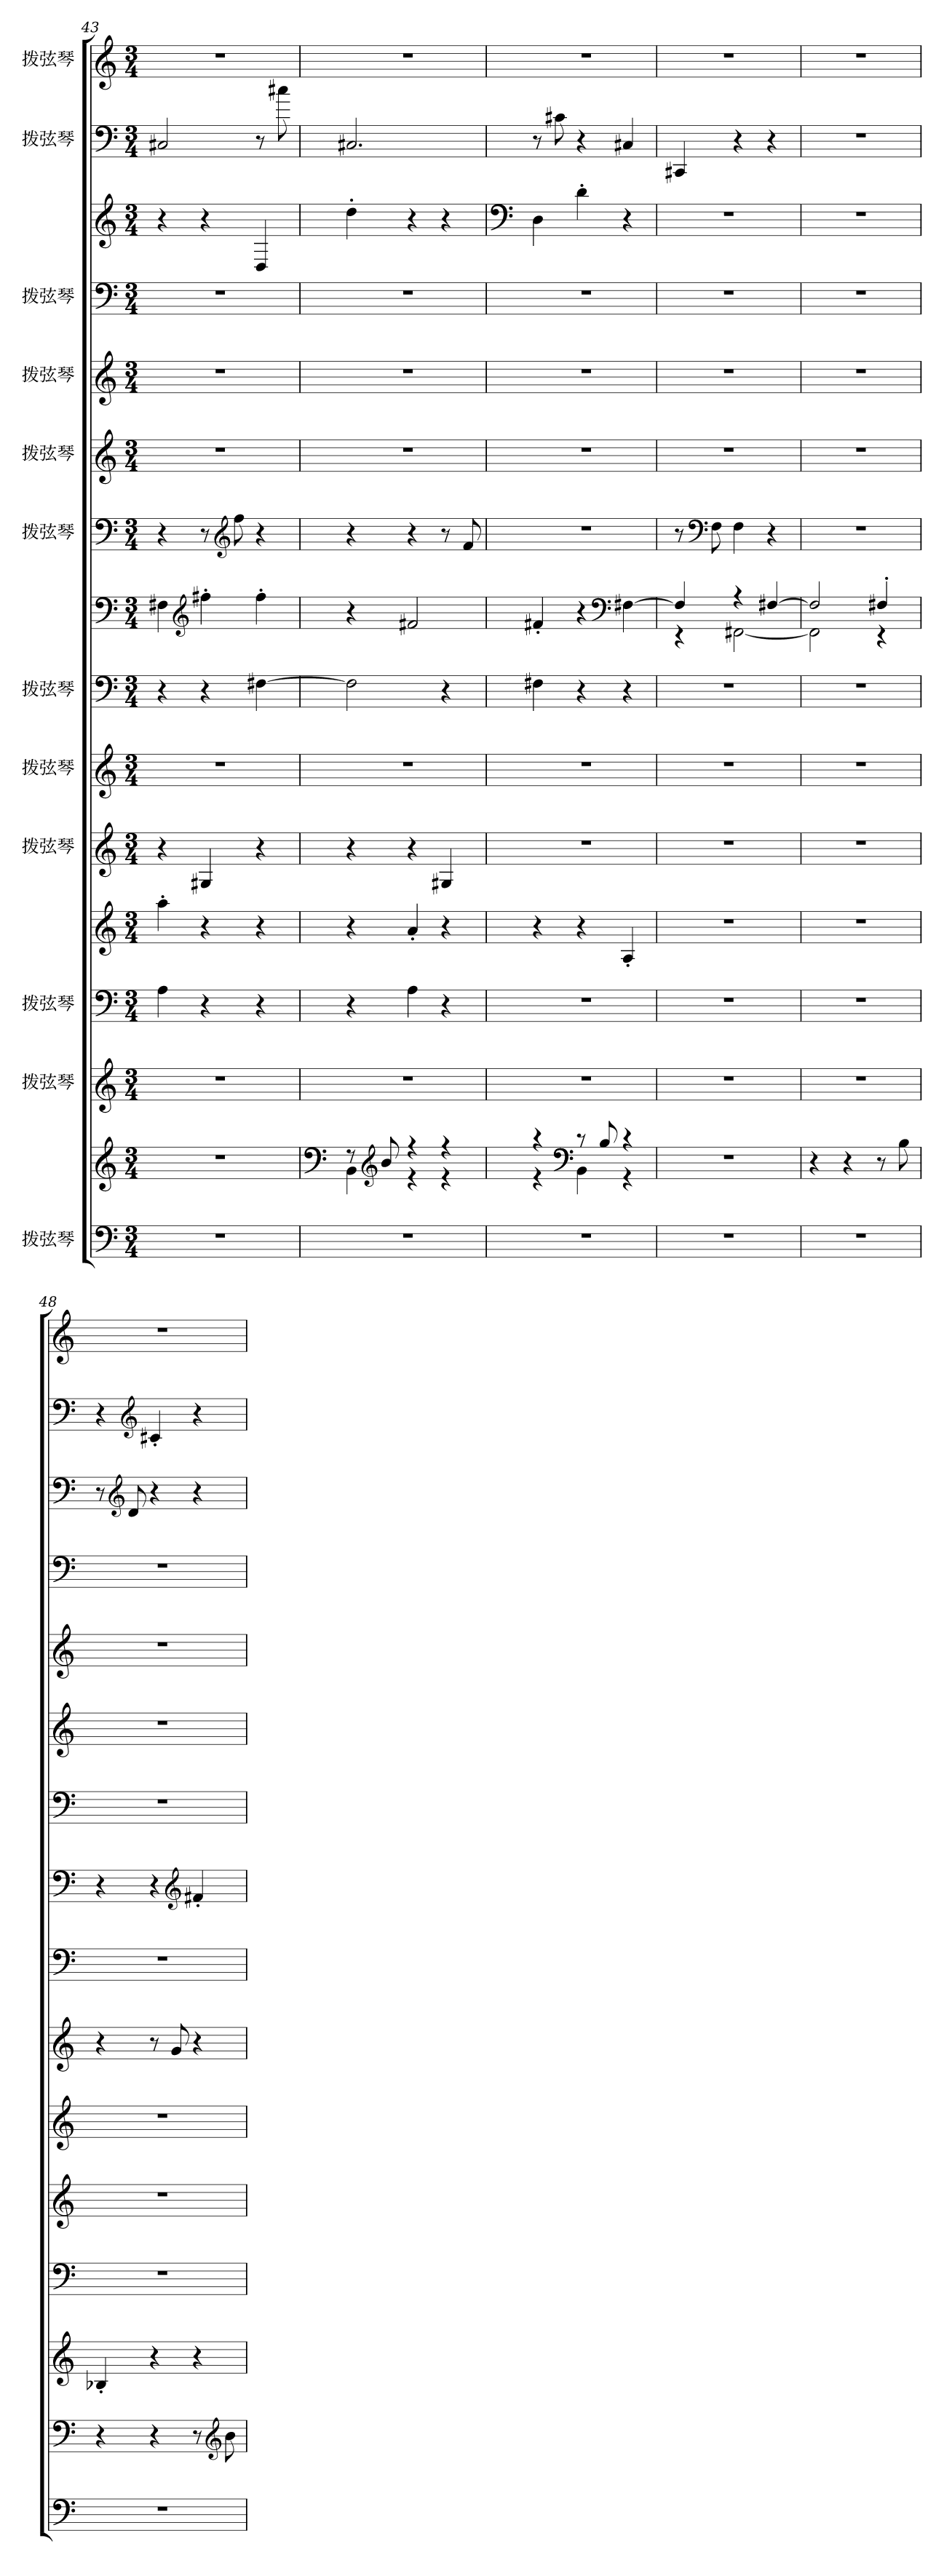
**kern	**kern	**kern	**kern	**kern	**kern	**kern	**kern	**kern	**kern	**kern	**kern	**kern	**kern	**kern	**kern
*part12	*part12	*part11	*part10	*part10	*part9	*part8	*part7	*part7	*part6	*part5	*part4	*part3	*part3	*part2	*part1
*staff16	*staff15	*staff14	*staff13	*staff12	*staff11	*staff10	*staff9	*staff8	*staff7	*staff6	*staff5	*staff4	*staff3	*staff2	*staff1
*I"拨弦琴	*	*I"拨弦琴	*I"拨弦琴	*	*I"拨弦琴	*I"拨弦琴	*I"拨弦琴	*	*I"拨弦琴	*I"拨弦琴	*I"拨弦琴	*I"拨弦琴	*	*I"拨弦琴	*I"拨弦琴
*clefF4	*clefG2	*clefG2	*clefF4	*clefG2	*clefG2	*clefG2	*clefF4	*clefF4	*clefF4	*clefG2	*clefG2	*clefF4	*clefG2	*clefF4	*clefG2
*k[]	*k[]	*k[]	*k[]	*k[]	*k[]	*k[]	*k[]	*k[]	*k[]	*k[]	*k[]	*k[]	*k[]	*k[]	*k[]
*M3/4	*M3/4	*M3/4	*M3/4	*M3/4	*M3/4	*M3/4	*M3/4	*M3/4	*M3/4	*M3/4	*M3/4	*M3/4	*M3/4	*M3/4	*M3/4
=43	=43	=43	=43	=43	=43	=43	=43	=43	=43	=43	=43	=43	=43	=43	=43
2.r	2.r	2.r	4A\	4aa'\	4r	2.r	4r	4F#X\	4r	2.r	2.r	2.r	4r	2C#X/	2.r
*	*	*	*	*	*	*	*	*clefG2	*	*	*	*	*	*	*
.	.	.	4r	4r	4G#X/	.	4r	4ff#X'\	8r	.	.	.	4r	.	.
*	*	*	*	*	*	*	*	*	*clefG2	*	*	*	*	*	*
.	.	.	.	.	.	.	.	.	8ff\	.	.	.	.	.	.
.	.	.	4r	4r	4r	.	[4F#X\	4ff#'\	4r	.	.	.	4D/	8r	.
.	.	.	.	.	.	.	.	.	.	.	.	.	.	8cc#X\	.
=44	=44	=44	=44	=44	=44	=44	=44	=44	=44	=44	=44	=44	=44	=44	=44
*	*clefF4	*	*	*	*	*	*	*	*	*	*	*	*	*	*
*	*^	*	*	*	*	*	*	*	*	*	*	*	*	*	*
2.r	8r	4BB\	2.r	4r	4r	4r	2.r	2F#\]	4r	4r	2.r	2.r	2.r	4dd'\	2.C#X/	2.r
*	*clefG2	*	*	*	*	*	*	*	*	*	*	*	*	*	*	*
.	8b/	.	.	.	.	.	.	.	.	.	.	.	.	.	.	.
.	4r	4r	.	4A\	4a'/	4r	.	.	2f#X/	4r	.	.	.	4r	.	.
.	4r	4r	.	4r	4r	4G#X/	.	4r	.	8r	.	.	.	4r	.	.
.	.	.	.	.	.	.	.	.	.	8f/	.	.	.	.	.	.
!!LO:PB:g=z
=45	=45	=45	=45	=45	=45	=45	=45	=45	=45	=45	=45	=45	=45	=45	=45	=45
*	*	*	*	*	*	*	*	*	*	*	*	*	*	*clefF4	*	*
2.r	4r	4r	2.r	2.r	4r	2.r	2.r	4F#X\	4f#X'/	2.r	2.r	2.r	2.r	4D\	8r	2.r
.	.	.	.	.	.	.	.	.	.	.	.	.	.	.	8c#X\	.
*	*clefF4	*	*	*	*	*	*	*	*	*	*	*	*	*	*	*
.	8r	4BB\	.	.	4r	.	.	4r	4r	.	.	.	.	4d'\	4r	.
.	8B/	.	.	.	.	.	.	.	.	.	.	.	.	.	.	.
*	*	*	*	*	*	*	*	*	*clefF4	*	*	*	*	*	*	*
.	4r	4r	.	.	4A'/	.	.	4r	[4F#X\	.	.	.	.	4r	4C#X/	.
*	*v	*v	*	*	*	*	*	*	*	*	*	*	*	*	*	*
=46	=46	=46	=46	=46	=46	=46	=46	=46	=46	=46	=46	=46	=46	=46	=46
*	*	*	*	*	*	*	*	*^	*	*	*	*	*	*	*
2.r	2.r	2.r	2.r	2.r	2.r	2.r	2.r	4F#/]	4r	8r	2.r	2.r	2.r	2.r	4CC#X/	2.r
*	*	*	*	*	*	*	*	*	*	*clefF4	*	*	*	*	*	*
.	.	.	.	.	.	.	.	.	.	8F\	.	.	.	.	.	.
.	.	.	.	.	.	.	.	4r	[2FF#X\	4F\	.	.	.	.	4r	.
.	.	.	.	.	.	.	.	[4F#X/	.	4r	.	.	.	.	4r	.
=47	=47	=47	=47	=47	=47	=47	=47	=47	=47	=47	=47	=47	=47	=47	=47	=47
2.r	4r	2.r	2.r	2.r	2.r	2.r	2.r	2F#/]	2FF#\]	2.r	2.r	2.r	2.r	2.r	2.r	2.r
.	4r	.	.	.	.	.	.	.	.	.	.	.	.	.	.	.
.	8r	.	.	.	.	.	.	4F#X'/	4r	.	.	.	.	.	.	.
.	8B\	.	.	.	.	.	.	.	.	.	.	.	.	.	.	.
*	*	*	*	*	*	*	*	*v	*v	*	*	*	*	*	*	*
=48	=48	=48	=48	=48	=48	=48	=48	=48	=48	=48	=48	=48	=48	=48	=48
2.r	4r	4B-X'/	2.r	2.r	2.r	4r	2.r	4r	2.r	2.r	2.r	2.r	8r	4r	2.r
*	*	*	*	*	*	*	*	*	*	*	*	*	*clefG2	*	*
.	.	.	.	.	.	.	.	.	.	.	.	.	8d/	.	.
*	*	*	*	*	*	*	*	*	*	*	*	*	*	*clefG2	*
.	4r	4r	.	.	.	8r	.	4r	.	.	.	.	4r	4c#X'/	.
.	.	.	.	.	.	8g/	.	.	.	.	.	.	.	.	.
*	*	*	*	*	*	*	*	*clefG2	*	*	*	*	*	*	*
.	8r	4r	.	.	.	4r	.	4f#X'/	.	.	.	.	4r	4r	.
*	*clefG2	*	*	*	*	*	*	*	*	*	*	*	*	*	*
.	8b\	.	.	.	.	.	.	.	.	.	.	.	.	.	.
=	=	=	=	=	=	=	=	=	=	=	=	=	=	=	=
*-	*-	*-	*-	*-	*-	*-	*-	*-	*-	*-	*-	*-	*-	*-	*-
